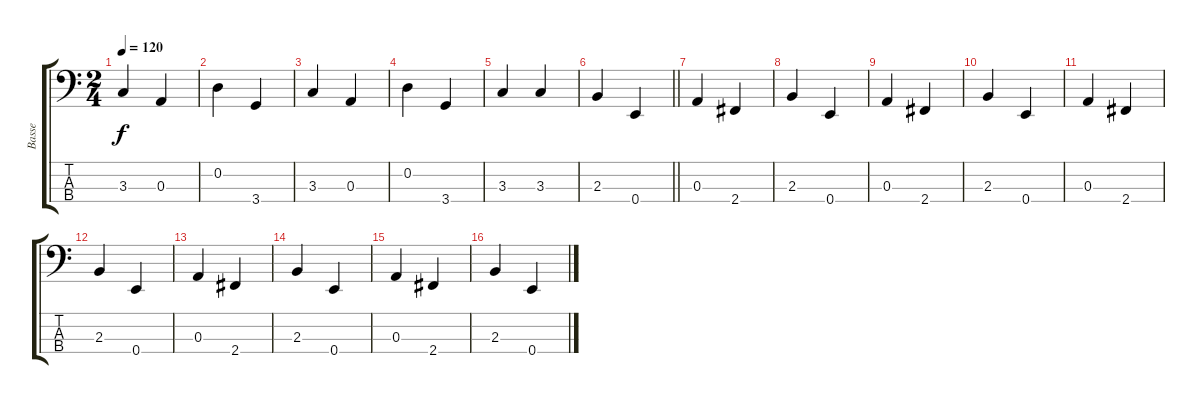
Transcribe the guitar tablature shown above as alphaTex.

\track ("Basse" "Basse") {instrument acousticbass}
\staff {score tabs}
\tuning (G2 D2 A1 E1) {hide}
\ts (2 4)
\tempo 120
\clef f4
\ks c
3.3.4{dy f} 0.3.4 |
0.2.4 3.4.4 |
3.3.4 0.3.4 |
0.2.4 3.4.4 |
3.3.4 3.3.4 |
\barLineRight lightlight
2.3.4 0.4.4 |
0.3.4 2.4.4 |
2.3.4 0.4.4 |
0.3.4 2.4.4 |
2.3.4 0.4.4 |
0.3.4 2.4.4 |
2.3.4 0.4.4 |
0.3.4 2.4.4 |
2.3.4 0.4.4 |
0.3.4 2.4.4 |
2.3.4 0.4.4
